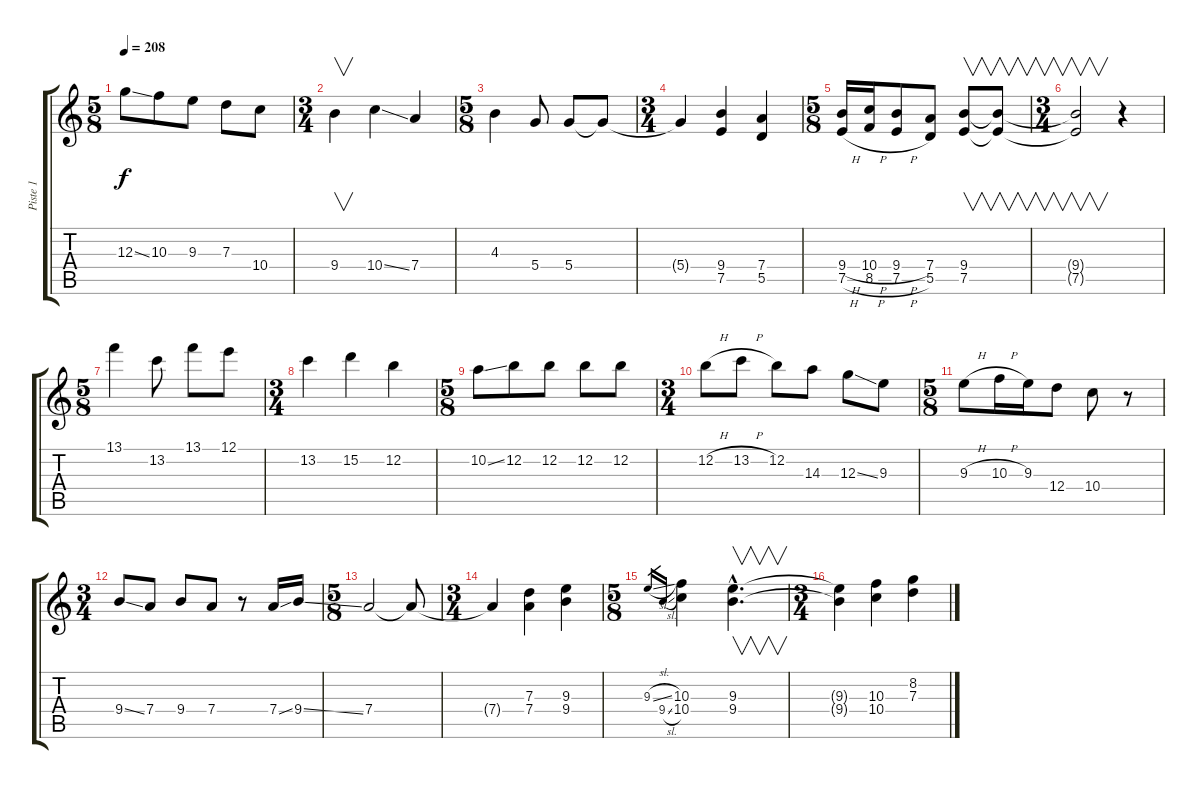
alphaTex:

\track ("Piste 1" "Piste 1") {instrument acousticguitarnylon}
\staff {score tabs}
\tuning (E4 B3 G3 D3 A2 E2) {hide}
\ts (5 8)
\tempo 208
\clef g2
\ks c
12.3{ss}.8{dy f} 10.3.8 9.3.8 7.3.8 10.4.8 |
\ts (3 4)
9.4.4{v} 10.4{ss}.4 7.4.4 |
\ts (5 8)
4.3.4 5.4.8 5.4.8 5.4{t}.8 |
\ts (3 4)
5.4{t}.4 (9.4 7.5).4 (7.4 5.5).4 |
\ts (5 8)
(9.4{h} 7.5{h}).16 (10.4{h} 8.5{h}).16 (9.4{h} 7.5{h}).8 (7.4 5.5).8 (9.4 7.5).8{v} (9.4{t} 7.5{t}).8{v} |
\ts (3 4)
(9.4{t} 7.5{t}).2{v} r.4 |
\ts (5 8)
13.1.4 13.2.8 13.1.8 12.1.8 |
\ts (3 4)
13.2.4 15.2.4 12.2.4 |
\ts (5 8)
10.2{ss}.8 12.2.8 12.2.8 12.2.8 12.2.8 |
\ts (3 4)
12.2{h}.8 13.2{h}.8 12.2.8 14.3.8 12.3{ss}.8 9.3.8 |
\ts (5 8)
9.3{h}.8 10.3{h}.16 9.3.16 12.4.8 10.4.8 r.8 |
\ts (3 4)
9.4{ss}.8 7.4.8 9.4.8 7.4.8 r.8 7.4{ss}.16 9.4{ss}.16 |
\ts (5 8)
7.4.2 7.4{t}.8 |
\ts (3 4)
7.4{t}.4 (7.3 7.4).4 (9.3 9.4).4 |
\ts (5 8)
9.3{sl}.16{gr} 9.4{sl}.16{gr} (10.3 10.4).4 (9.3{hac} 9.4{hac}).4{v d} |
\ts (3 4)
(9.3{t} 9.4{t}).4 (10.3 10.4).4 (8.2 7.3).4
